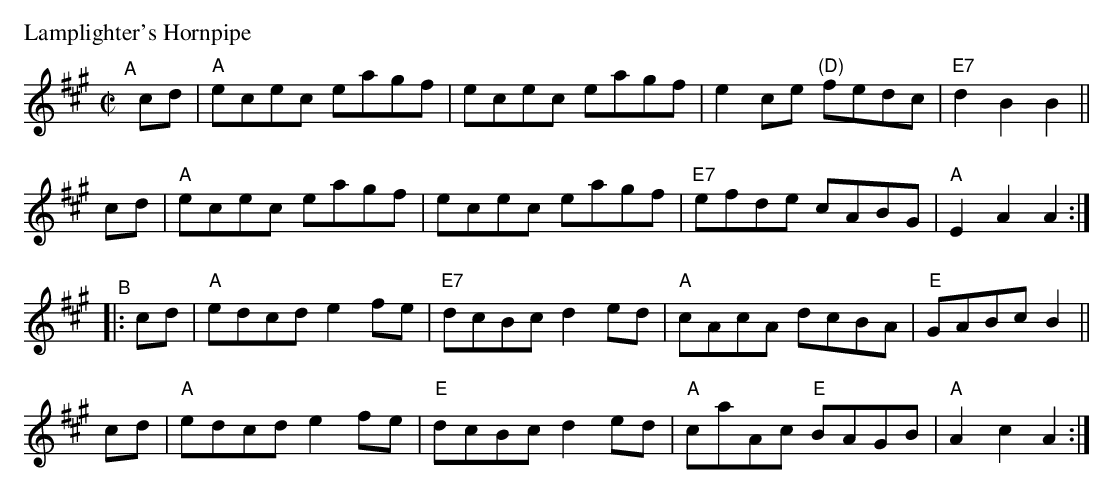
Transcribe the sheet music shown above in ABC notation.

X:1
P: Lamplighter's Hornpipe
M: C|
L: 1/8
K: A
"^A"[|]\
cd | "A"ecec eagf | ecec eagf | e2ce "(D)"fedc | "E7"d2B2 B2 ||
cd | "A"ecec eagf | ecec eagf | "E7"efde cABG | "A"E2A2 A2 :|
"^B"|:\
cd | "A"edcd e2fe | "E7"dcBc d2ed | "A"cAcA    dcBA | "E"GABc B2 ||
cd | "A"edcd e2fe |  "E"dcBc d2ed | "A"caAc "E"BAGB | "A"A2c2 A2 :|
